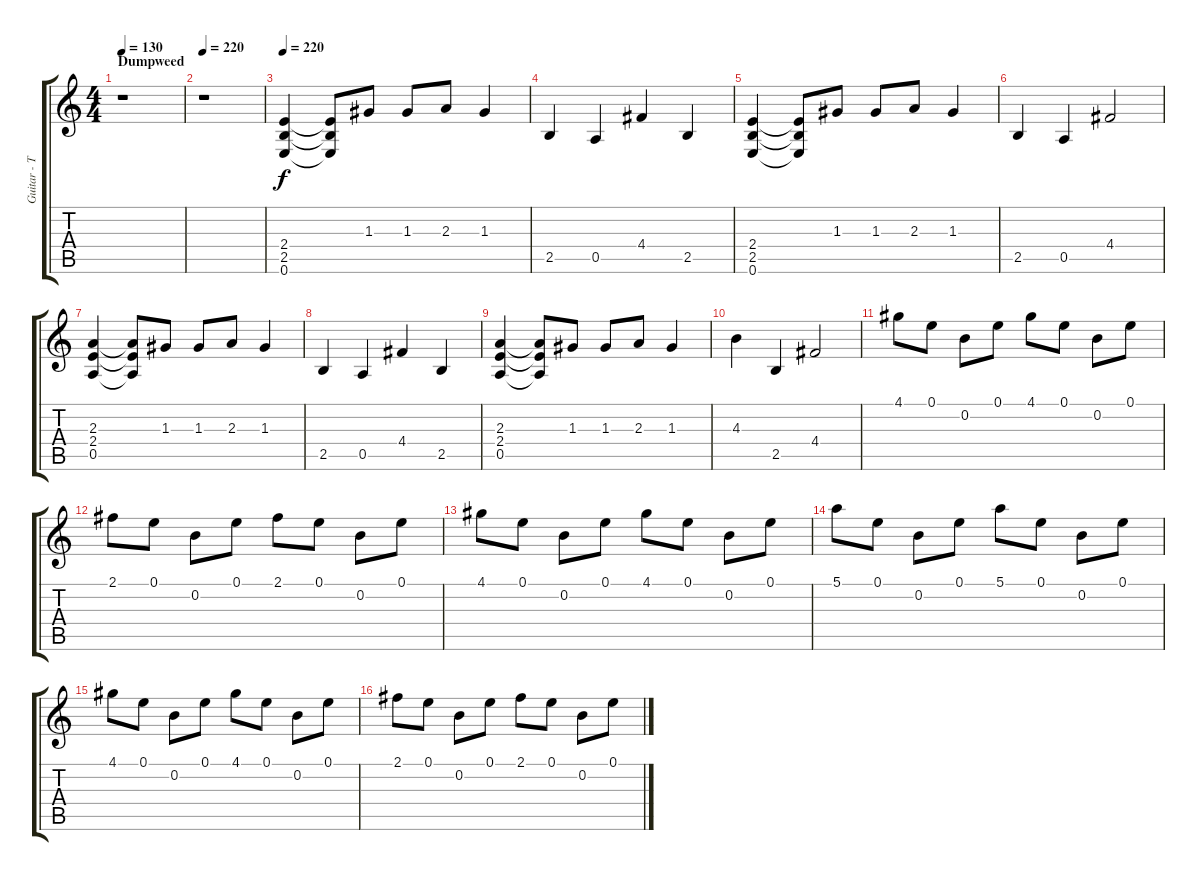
\track ("Guitar - Tom Mattew Delonge" "Guitar - T") {instrument distortionguitar}
\staff {score tabs}
\tuning (E4 B3 G3 D3 A2 E2) {hide}
\ts (4 4)
\section ("" "Dumpweed")
\tempo 130
\clef g2
\ks c
r.1{dy f instrument distortionguitar} |
\tempo 220
r.1 |
\tempo 220
(2.4 2.5 0.6).4 (2.4{t} 2.5{t} 0.6{t}).8 1.3.8 1.3.8 2.3.8 1.3.4 |
2.5.4 0.5.4 4.4.4 2.5.4 |
(2.4 2.5 0.6).4 (2.4{t} 2.5{t} 0.6{t}).8 1.3.8 1.3.8 2.3.8 1.3.4 |
2.5.4 0.5.4 4.4.2 |
(2.3 2.4 0.5).4 (2.3{t} 2.4{t} 0.5{t}).8 1.3.8 1.3.8 2.3.8 1.3.4 |
2.5.4 0.5.4 4.4.4 2.5.4 |
(2.3 2.4 0.5).4 (2.3{t} 2.4{t} 0.5{t}).8 1.3.8 1.3.8 2.3.8 1.3.4 |
4.3.4 2.5.4 4.4.2 |
4.1.8 0.1.8 0.2.8 0.1.8 4.1.8 0.1.8 0.2.8 0.1.8 |
2.1.8 0.1.8 0.2.8 0.1.8 2.1.8 0.1.8 0.2.8 0.1.8 |
4.1.8 0.1.8 0.2.8 0.1.8 4.1.8 0.1.8 0.2.8 0.1.8 |
5.1.8 0.1.8 0.2.8 0.1.8 5.1.8 0.1.8 0.2.8 0.1.8 |
4.1.8 0.1.8 0.2.8 0.1.8 4.1.8 0.1.8 0.2.8 0.1.8 |
2.1.8 0.1.8 0.2.8 0.1.8 2.1.8 0.1.8 0.2.8 0.1.8
